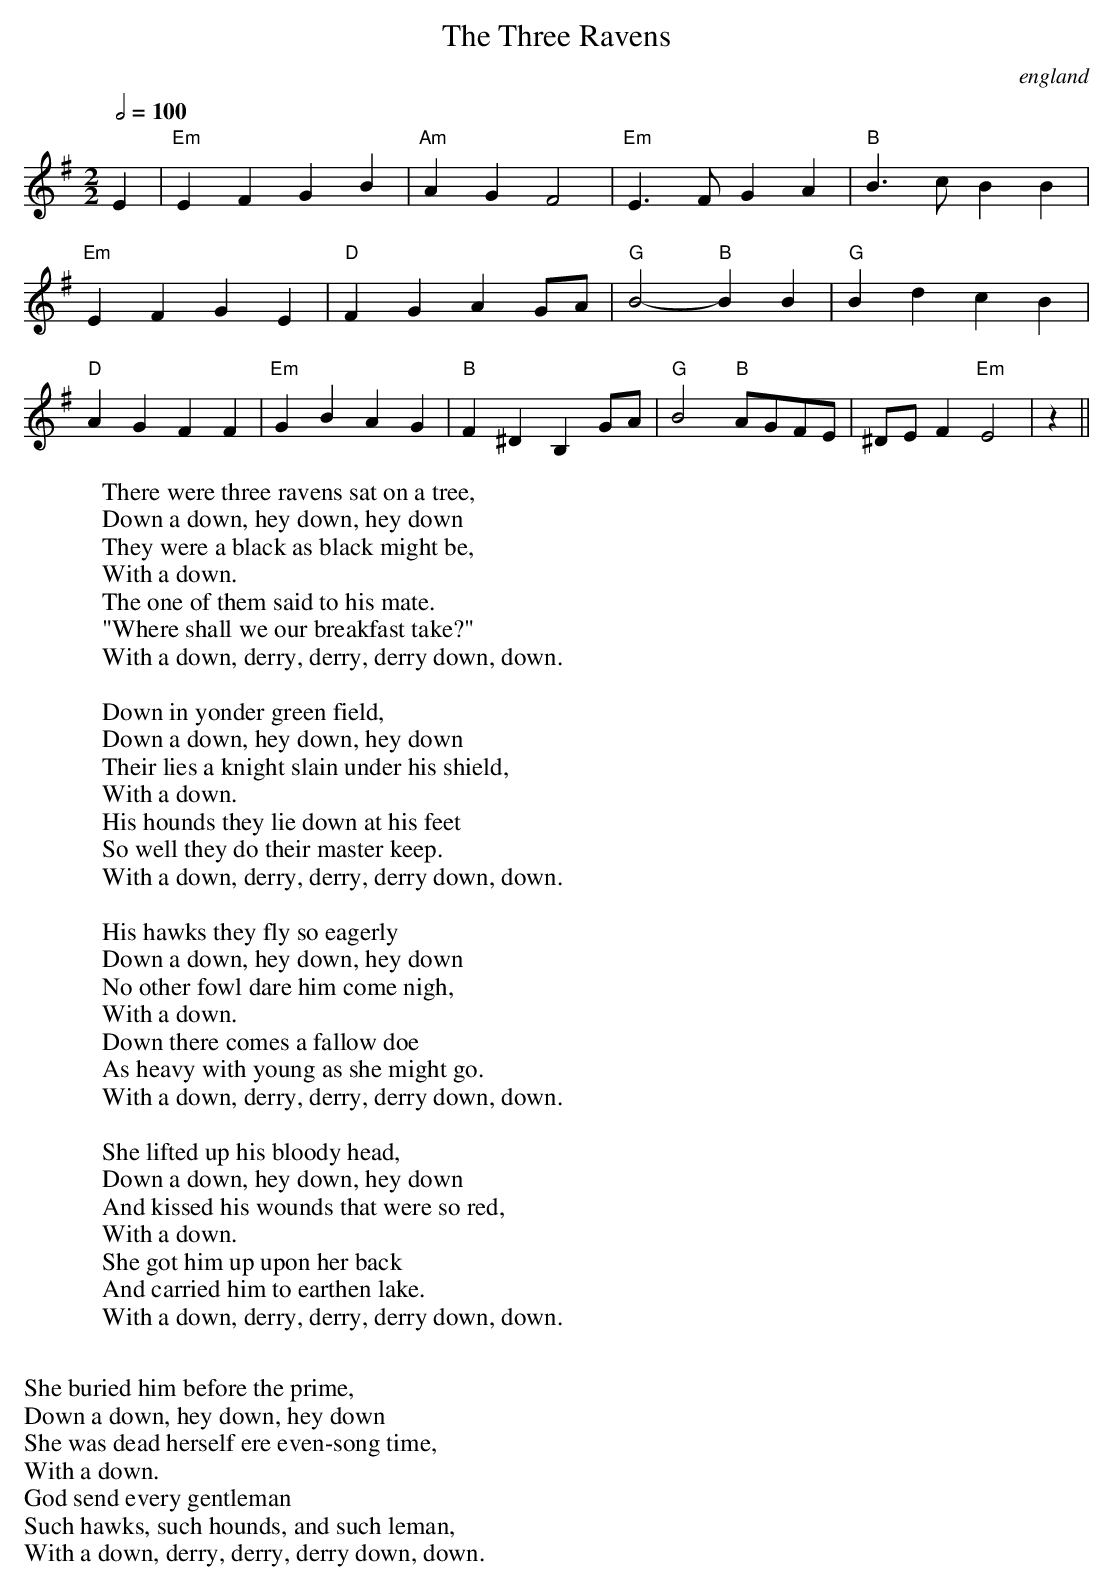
X:1
T:Three Ravens, The
O:england
M:2/2
L:1/8
Q:1/2=100
W:There were three ravens sat on a tree,
W:Down a down, hey down, hey down
W:They were a black as black might be,
W:With a down.
W:The one of them said to his mate.
W:"Where shall we our breakfast take?"
W:With a down, derry, derry, derry down, down.
W:
W:Down in yonder green field,
W:Down a down, hey down, hey down
W:Their lies a knight slain under his shield,
W:With a down.
W:His hounds they lie down at his feet
W:So well they do their master keep.
W:With a down, derry, derry, derry down, down.
W:
W:His hawks they fly so eagerly
W:Down a down, hey down, hey down
W:No other fowl dare him come nigh,
W:With a down.
W:Down there comes a fallow doe
W:As heavy with young as she might go.
W:With a down, derry, derry, derry down, down.
W:
W:She lifted up his bloody head,
W:Down a down, hey down, hey down
W:And kissed his wounds that were so red,
W:With a down.
W:She got him up upon her back
W:And carried him to earthen lake.
W:With a down, derry, derry, derry down, down.
W:
W:She buried him before the prime,
W:Down a down, hey down, hey down
W:She was dead herself ere even-song time,
W:With a down.
W:God send every gentleman
W:Such hawks, such hounds, and such leman,
W:With a down, derry, derry, derry down, down.
K:G
E2|\
"Em"E2F2 G2B2|"Am"A2G2 F4|"Em"E3F G2A2|"B"B3c B2B2|
"Em"E2F2 G2E2|"D"F2G2 A2GA|"G"B4-"B"B2B2|"G"B2d2 c2B2|
"D"A2G2 F2F2|"Em"G2B2 A2G2|"B"F2^D2 B,2GA|"G"B4 "B"AGFE|\
^DEF2 "Em"E4 |z2||
